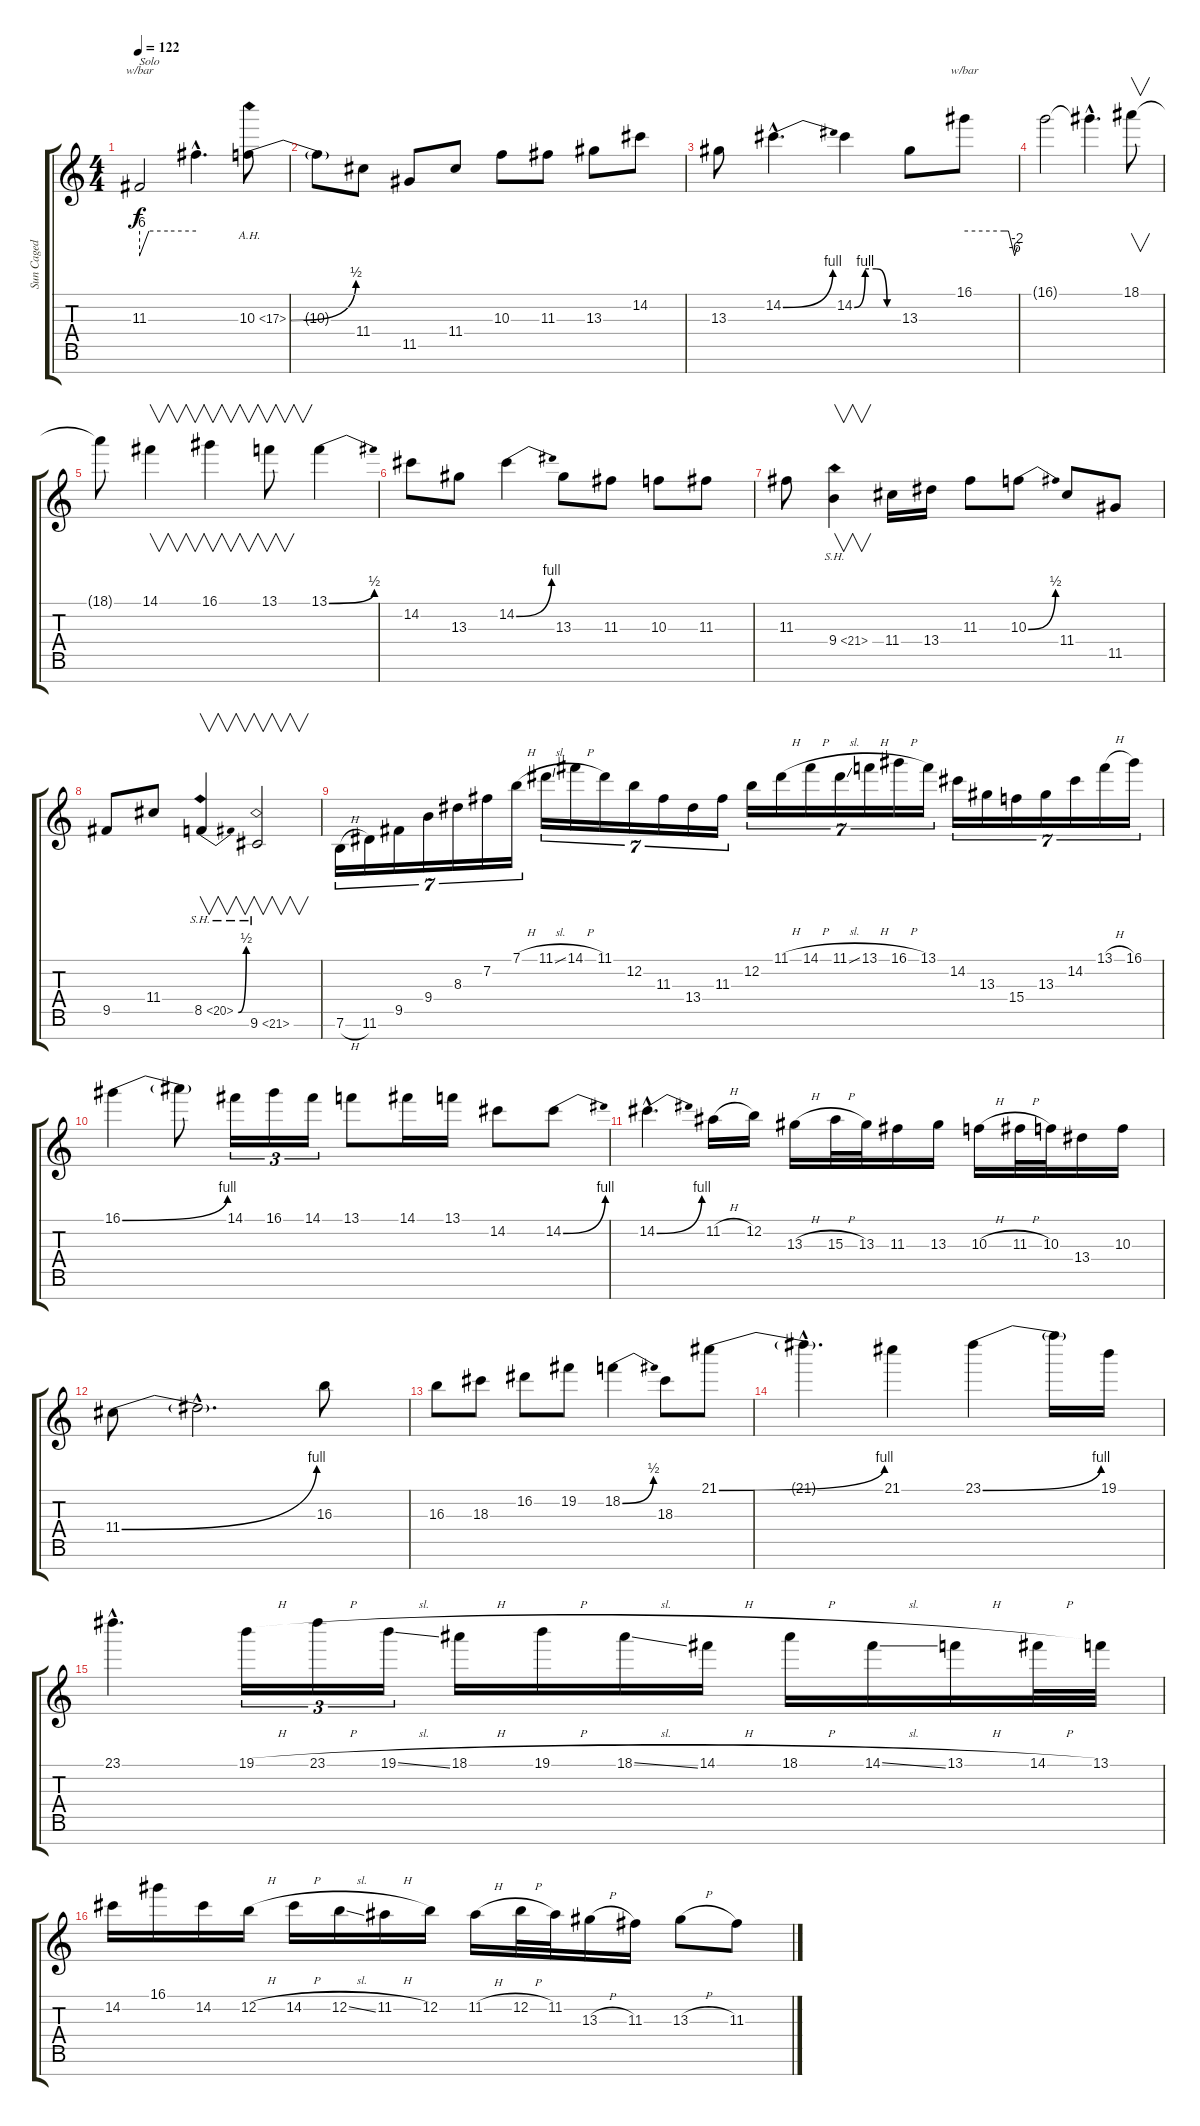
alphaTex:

\track ("Sun Caged" "Sun Caged") {instrument distortionguitar}
\staff {score tabs}
\tuning (E4 B3 G3 D3 A2 E2 B1) {hide}
\ts (4 4)
\tempo 122
\clef g2
\ks c
11.3.2{tbe (custom default 0 -24 10 0 30 0 60 0) txt "Solo" dy f} 11.3{hac t}.4{d} 10.3{be (bend 0 0 60 2) ah 7}.8 |
10.3{t}.8 11.4.8 11.5.8 11.4.8 10.3.8 11.3.8 13.3.8 14.2.8 |
13.3.8 14.2{be (bend 0 0 60 4) hac}.4{d} 14.2{be (custom 0 0 15 4 30 4 45 0 60 0)}.4 13.3.8 16.1.8{tbe (custom default 0 0 45 0 50 0 57 -24 60 -8)} |
16.1{t}.2 16.1{hac t}.4{d} 18.1.8{v} |
18.1{t}.8 14.1.4{v} 16.1.4{v} 13.1.8{v} 13.1{be (bend 0 0 60 2)}.4 |
14.2.8 13.3.8 14.2{be (bend 0 0 60 4)}.4 13.3.8 11.3.8 10.3.8 11.3.8 |
11.3.8 9.4{sh 12}.4{v} 11.4.16 13.4.16 11.3.8 10.3{be (bend 0 0 60 2)}.8 11.4.8 11.5.8 |
9.5.8 11.4.8 8.5{be (bend 0 0 60 2) sh 12}.4{v} 9.6{sh 12}.2{v} |
7.6{h}.16{tu (7 4)} 11.6.16{tu (7 4)} 9.5.16{tu (7 4)} 9.4.16{tu (7 4)} 8.3.16{tu (7 4)} 7.2.16{tu (7 4)} 7.1{h}.16{tu (7 4)} 11.1{sl}.16{tu (7 4)} 14.1{h}.16{tu (7 4)} 11.1.16{tu (7 4)} 12.2.16{tu (7 4)} 11.3.16{tu (7 4)} 13.4.16{tu (7 4)} 11.3.16{tu (7 4)} 12.2.16{tu (7 4)} 11.1{h}.16{tu (7 4)} 14.1{h}.16{tu (7 4)} 11.1{sl}.16{tu (7 4)} 13.1{h}.16{tu (7 4)} 16.1{h}.16{tu (7 4)} 13.1.16{tu (7 4)} 14.2.16{tu (7 4)} 13.3.16{tu (7 4)} 15.4.16{tu (7 4)} 13.3.16{tu (7 4)} 14.2.16{tu (7 4)} 13.1{h}.16{tu (7 4)} 16.1.16{tu (7 4)} |
16.1{be (bend 0 0 60 4)}.4 16.1{t}.8 14.1.16{tu (3 2)} 16.1.16{tu (3 2)} 14.1.16{tu (3 2)} 13.1.8 14.1.16 13.1.16 14.2.8 14.2{be (bend 0 0 60 4)}.8 |
14.2{be (bend 0 0 60 4) hac}.4{d} 11.2{h}.16 12.2.16 13.3{h}.16 15.3{h}.32 13.3.32 11.3.16 13.3.16 10.3{h}.16 11.3{h}.32 10.3.32 13.4.16 10.3.16 |
11.4{be (bend 0 0 60 4)}.8 11.4{hac t}.2{d} 16.3.8 |
16.3.8 18.3.8 16.2.8 19.2.8 18.2{be (bend 0 0 60 2)}.4 18.3.8 21.1{be (bend 0 0 60 4)}.8 |
21.1{hac t}.4{d} 21.1.4 23.1{be (bend 0 0 60 4)}.4 23.1{t}.16 19.1.16 |
23.1{hac}.4{d} 19.1{h}.16{tu (3 2)} 23.1{h}.16{tu (3 2)} 19.1{sl}.16{tu (3 2)} 18.1{h}.16 19.1{h}.16 18.1{sl}.16 14.1{h}.16 18.1{h}.16 14.1{sl}.16 13.1{h}.16 14.1{h}.32 13.1.32 |
14.2.16 16.1.16 14.2.16 12.2{h}.16 14.2{h}.16 12.2{sl}.16 11.2{h}.16 12.2.16 11.2{h}.16 12.2{h}.32 11.2.32 13.3{h}.16 11.3.16 13.3{h}.8 11.3.8
